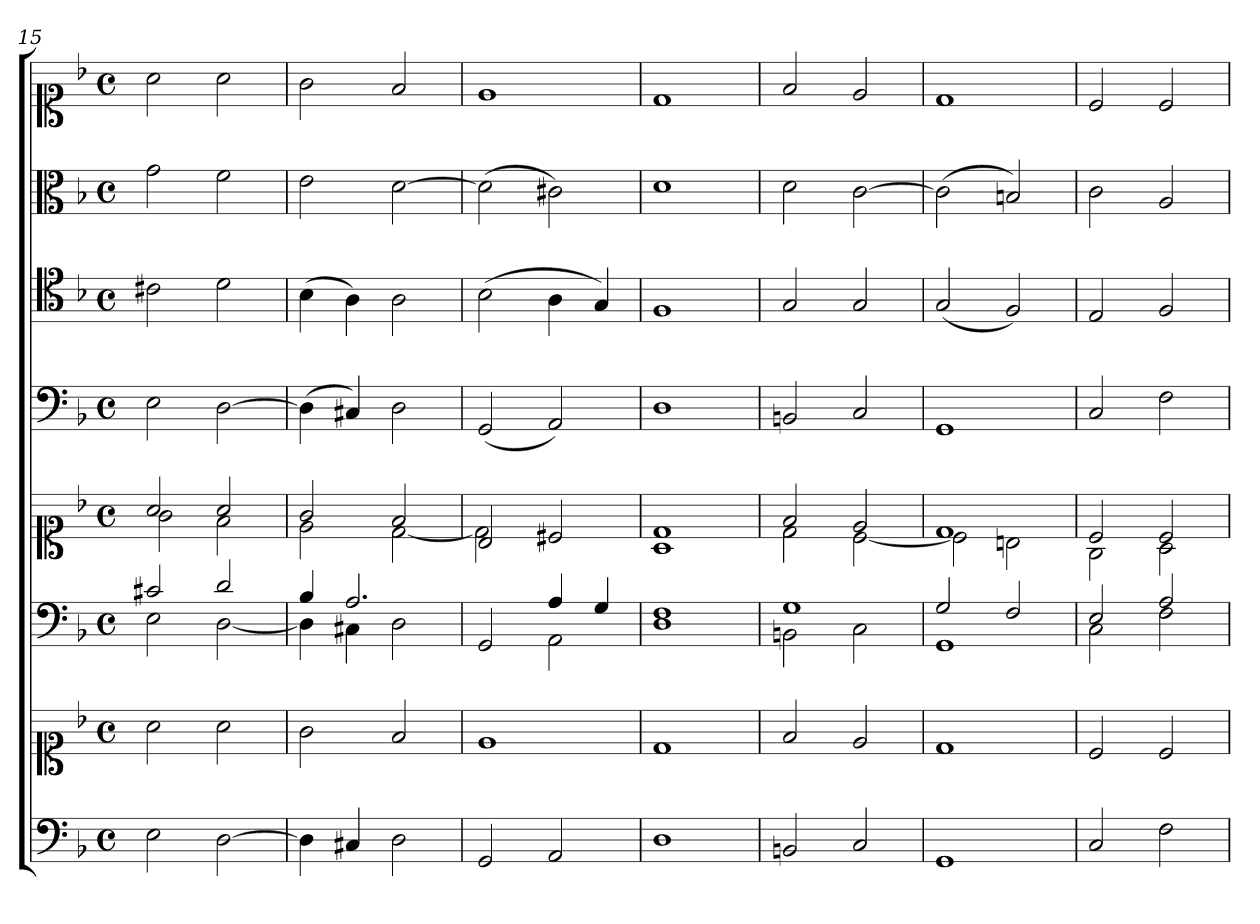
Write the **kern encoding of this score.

**kern	**kern	**kern	**kern	**kern	**kern	**kern	**kern
*part6	*part6	*part5	*part5	*part4	*part3	*part2	*part1
*staff8	*staff7	*staff6	*staff5	*staff4	*staff3	*staff2	*staff1
*clefF4	*clefC1	*clefF4	*clefC1	*clefF4	*clefC4	*clefC3	*clefC1
*k[b-]	*k[b-]	*k[b-]	*k[b-]	*k[b-]	*k[b-]	*k[b-]	*k[b-]
*F:	*F:	*F:	*F:	*F:	*F:	*F:	*F:
*M4/4	*M4/4	*M4/4	*M4/4	*M4/4	*M4/4	*M4/4	*M4/4
*met(c)	*met(c)	*met(c)	*met(c)	*met(c)	*met(c)	*met(c)	*met(c)
=15	=15	=15	=15	=15	=15	=15	=15
*	*	*^	*^	*	*	*	*
2E	2a	2c#X	2E	2a	2g	2E	2c#X	2g	2a
[2D	2a	2d	[2D	2a	2f	[2D	2d	2f	2a
=16	=16	=16	=16	=16	=16	=16	=16	=16	=16
4D]	2g	4B-	4D]	2g	2e	(4D]	(4B-	2e	2g
4C#X	.	2.A	4C#X	.	.	4C#X)	4A)	.	.
2D	2f	.	2D	2f	[2d	2D	2A	[2d	2f
=17	=17	=17	=17	=17	=17	=17	=17	=17	=17
2GG	1e	2ryy	2GG	2B-	2d]	(2GG	(2B-	(2d]	1e
2AA	.	4A	2AA	4ryy	2c#X	2AA)	4A	2c#X)	.
.	.	4G	.	4ryy	.	.	4G)	.	.
=18	=18	=18	=18	=18	=18	=18	=18	=18	=18
1D	1d	1F	1D	1d	1A	1D	1F	1d	1d
=19	=19	=19	=19	=19	=19	=19	=19	=19	=19
2BBn	2f	1G	2BBn	2f	2d	2BBn	2G	2d	2f
2C	2e	.	2C	2e	[2c	2C	2G	[2c	2e
=20	=20	=20	=20	=20	=20	=20	=20	=20	=20
1GG	1d	2G	1GG	1d	2c]	1GG	(2G	(2c]	1d
.	.	2F	.	.	2Bn	.	2F)	2Bn)	.
=21	=21	=21	=21	=21	=21	=21	=21	=21	=21
2C	2c	2E	2C	2c	2G	2C	2E	2c	2c
2F	2c	2A	2F	2c	2A	2F	2F	2A	2c
*	*	*v	*v	*	*	*	*	*	*
*	*	*	*v	*v	*	*	*	*
=	=	=	=	=	=	=	=
*-	*-	*-	*-	*-	*-	*-	*-
